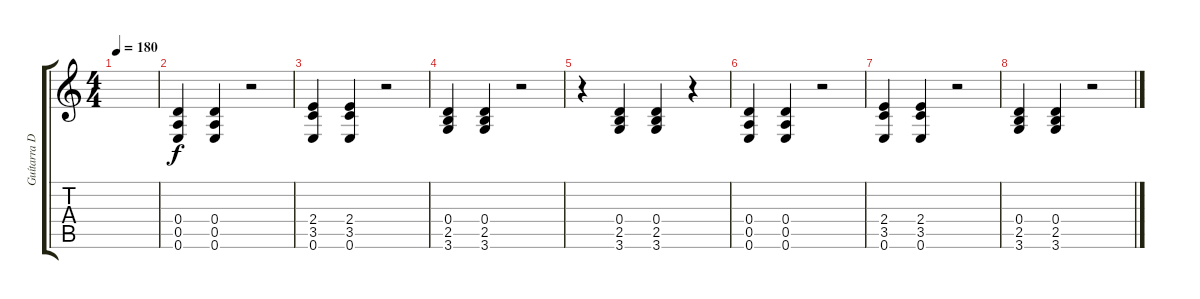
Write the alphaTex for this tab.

\track ("Guítarra Distorsionada" "Guítarra D") {instrument distortionguitar}
\staff {score tabs}
\tuning (E4 B3 G3 D3 A2 E2) {hide}
\ts (4 4)
\tempo 180
\clef g2
\ks c
|
(0.4 0.5 0.6).4 (0.4 0.5 0.6).4 r.2 |
(2.4 3.5 0.6).4 (2.4 3.5 0.6).4 r.2 |
(0.4 2.5 3.6).4 (0.4 2.5 3.6).4 r.2 |
r.4 (0.4 2.5 3.6).4 (0.4 2.5 3.6).4 r.4 |
(0.4 0.5 0.6).4 (0.4 0.5 0.6).4 r.2 |
(2.4 3.5 0.6).4 (2.4 3.5 0.6).4 r.2 |
(0.4 2.5 3.6).4 (0.4 2.5 3.6).4 r.2
